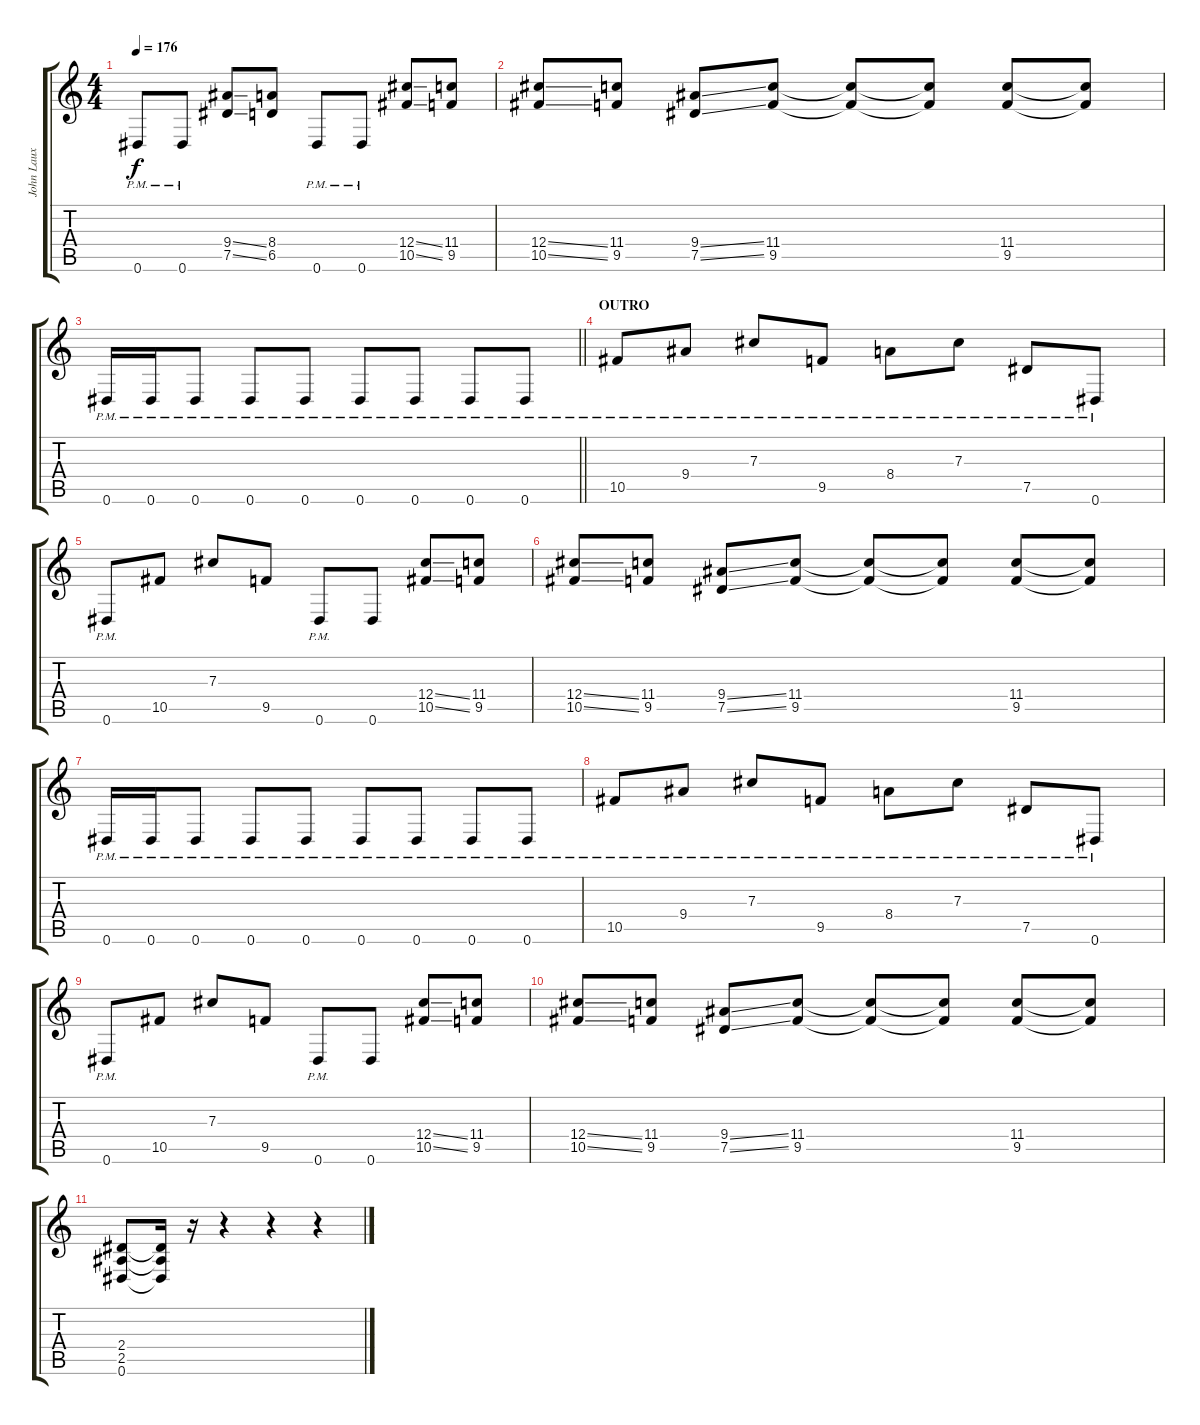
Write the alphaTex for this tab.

\track ("John Laux" "John Laux") {instrument distortionguitar}
\staff {score tabs}
\tuning (Eb4 Bb3 Gb3 Db3 Ab2 Eb2) {hide}
\ts (4 4)
\tempo 176
\clef g2
\ks c
0.6{pm}.8{dy f} 0.6{pm}.8 (9.4{ss} 7.5{ss}).8 (8.4 6.5).8 0.6{pm}.8 0.6{pm}.8 (12.4{ss} 10.5{ss}).8 (11.4 9.5).8 |
(12.4{ss} 10.5{ss}).8 (11.4 9.5).8 (9.4{ss} 7.5{ss}).8 (11.4 9.5).8 (11.4{t} 9.5{t}).8 (11.4{t} 9.5{t}).8 (11.4 9.5).8 (11.4{t} 9.5{t}).8 |
\barLineRight lightlight
0.6{pm}.16 0.6{pm}.16 0.6{pm}.8 0.6{pm}.8 0.6{pm}.8 0.6{pm}.8 0.6{pm}.8 0.6{pm}.8 0.6{pm}.8 |
\section ("" "OUTRO")
10.5{pm}.8 9.4{pm}.8 7.3{pm}.8 9.5{pm}.8 8.4{pm}.8 7.3{pm}.8 7.5{pm}.8 0.6{pm}.8 |
0.6{pm}.8 10.5.8 7.3.8 9.5.8 0.6{pm}.8 0.6.8 (12.4{ss} 10.5{ss}).8 (11.4 9.5).8 |
(12.4{ss} 10.5{ss}).8 (11.4 9.5).8 (9.4{ss} 7.5{ss}).8 (11.4 9.5).8 (11.4{t} 9.5{t}).8 (11.4{t} 9.5{t}).8 (11.4 9.5).8 (11.4{t} 9.5{t}).8 |
0.6{pm}.16 0.6{pm}.16 0.6{pm}.8 0.6{pm}.8 0.6{pm}.8 0.6{pm}.8 0.6{pm}.8 0.6{pm}.8 0.6{pm}.8 |
10.5{pm}.8 9.4{pm}.8 7.3{pm}.8 9.5{pm}.8 8.4{pm}.8 7.3{pm}.8 7.5{pm}.8 0.6{pm}.8 |
0.6{pm}.8 10.5.8 7.3.8 9.5.8 0.6{pm}.8 0.6.8 (12.4{ss} 10.5{ss}).8 (11.4 9.5).8 |
(12.4{ss} 10.5{ss}).8 (11.4 9.5).8 (9.4{ss} 7.5{ss}).8 (11.4 9.5).8 (11.4{t} 9.5{t}).8 (11.4{t} 9.5{t}).8 (11.4 9.5).8 (11.4{t} 9.5{t}).8 |
(2.4 2.5 0.6).8 (2.4{t} 2.5{t} 0.6{t}).16 r.16 r.4 r.4 r.4
